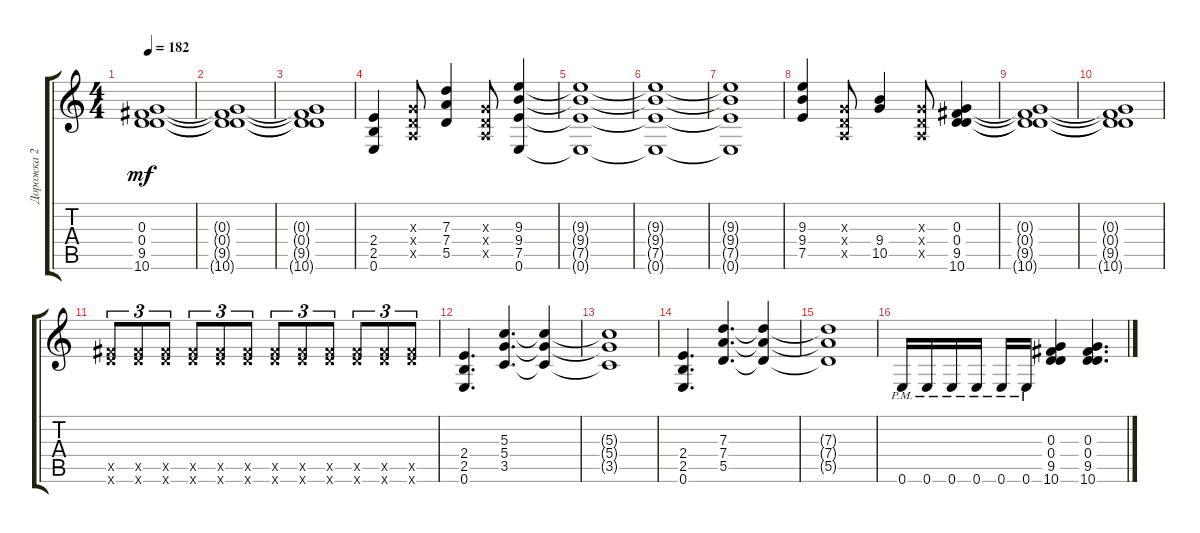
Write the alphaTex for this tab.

\track ("Дорожка 2" "Дорожка 2") {instrument overdrivenguitar}
\staff {score tabs}
\tuning (E4 B3 G3 D3 A2 E2) {hide}
\ts (4 4)
\tempo 182
\clef g2
\ks c
(0.3{t} 0.4{t} 9.5{t} 10.6{t}).1{dy mf} |
(0.3{t} 0.4{t} 9.5{t} 10.6{t}).1 |
(0.3{t} 0.4{t} 9.5{t} 10.6{t}).1 |
(2.4 2.5 0.6).4 (0.3{x} 0.4{x} 0.5{x}).8 (7.3 7.4 5.5).4 (0.3{x} 0.4{x} 0.5{x}).8 (9.3 9.4 7.5 0.6).4 |
(9.3{t} 9.4{t} 7.5{t} 0.6{t}).1 |
(9.3{t} 9.4{t} 7.5{t} 0.6{t}).1 |
(9.3{t} 9.4{t} 7.5{t} 0.6{t}).1 |
(9.3 9.4 7.5).4 (0.3{x} 0.4{x} 0.5{x}).8 (9.4 10.5).4 (0.3{x} 0.4{x} 0.5{x}).8 (0.3 0.4 9.5 10.6).4 |
(0.3{t} 0.4{t} 9.5{t} 10.6{t}).1 |
(0.3{t} 0.4{t} 9.5{t} 10.6{t}).1 |
(9.5{x} 10.6{x}).8{tu (3 2)} (9.5{x} 10.6{x}).8{tu (3 2)} (9.5{x} 10.6{x}).8{tu (3 2)} (9.5{x} 10.6{x}).8{tu (3 2)} (9.5{x} 10.6{x}).8{tu (3 2)} (9.5{x} 10.6{x}).8{tu (3 2)} (9.5{x} 10.6{x}).8{tu (3 2)} (9.5{x} 10.6{x}).8{tu (3 2)} (9.5{x} 10.6{x}).8{tu (3 2)} (9.5{x} 10.6{x}).8{tu (3 2)} (9.5{x} 10.6{x}).8{tu (3 2)} (9.5{x} 10.6{x}).8{tu (3 2)} |
(2.4 2.5 0.6).4{d} (5.3 5.4 3.5).4{d} (5.3{t} 5.4{t} 3.5{t}).4 |
(5.3{t} 5.4{t} 3.5{t}).1 |
(2.4 2.5 0.6).4{d} (7.3 7.4 5.5).4{d} (7.3{t} 7.4{t} 5.5{t}).4 |
(7.3{t} 7.4{t} 5.5{t}).1 |
0.6{pm}.16 0.6{pm}.16 0.6{pm}.16 0.6{pm}.16 0.6{pm}.16 0.6{pm}.16 (0.3 0.4 9.5 10.6).4 (0.3 0.4 9.5 10.6).4{d}
